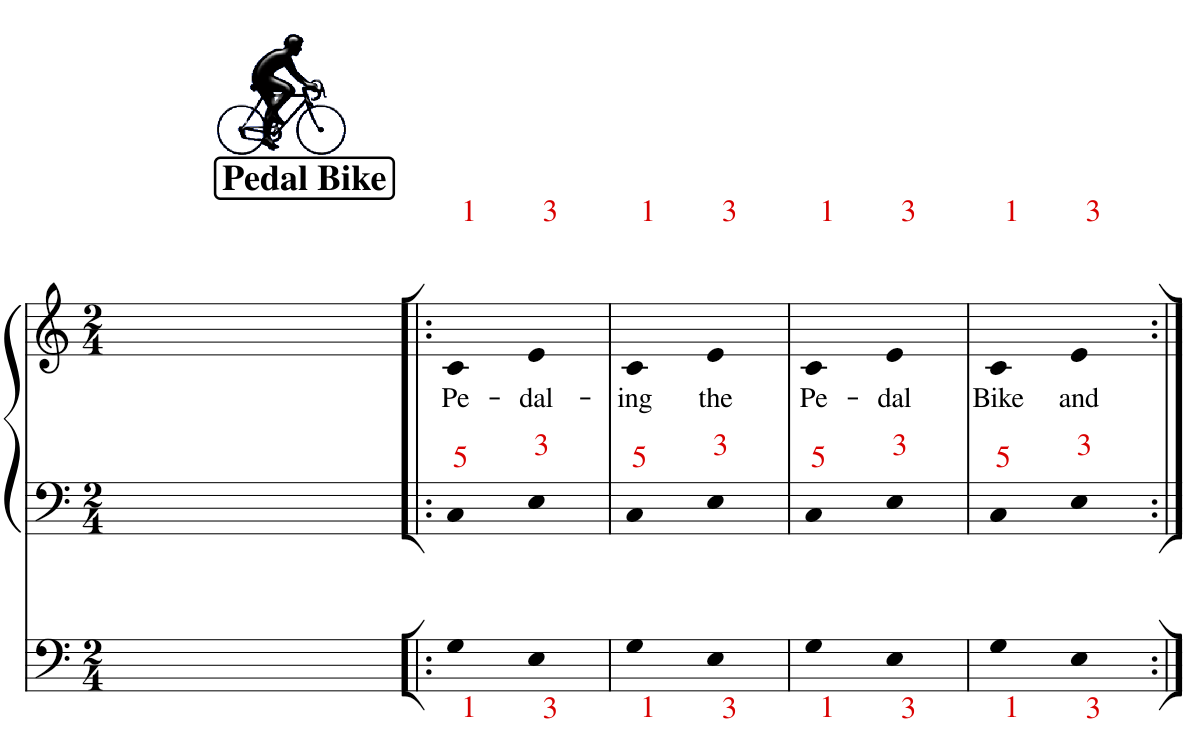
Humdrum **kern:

**kern	**kern	**kern	**kern	**kern	**text
*part3	*part2	*part1	*part1	*part1	*part1
*staff5	*staff4	*staff3	*staff2	*staff1	*staff1
*I"Voice	*I"Voice	*I"Piano	*	*	*
*I'Vo.	*I'Vo.	*I'Pno	*	*	*
!!LO:PB:g=z
*clefG2	*clefG2	*clefF4	*clefF4	*clefG2	*
*k[]	*k[]	*k[]	*k[]	*k[]	*
*M2/4	*M2/4	*M2/4	*M2/4	*M2/4	*
=23	=23	=23	=23	=23	=23
*^	*	*	*	*	*
4r	1ryy	2ryy	2ryy	2ryy	2ryy	.
[4cc	.	.	.	.	.	.
2ryy	.	1.ryy	1.ryy	1.ryy	1.ryy	.
8r	4ee	.	.	.	.	.
4.ff	.	.	.	.	.	.
.	8r	.	.	.	.	.
.	8r	.	.	.	.	.
4gg	4r	.	.	.	.	.
4r	4r	.	.	.	.	.
!!LO:REH:place=s1:a:B:cj:fs=14:t=Pedal Bike
=24!|:	=24!|:	=24!|:	=24!|:	=24!|:	=24!|:	=24!|:
!	!	!	!	!	!	!LO:LY:b
*v	*v	*	*	*	*	*
2r	4c	4G	4C	4c	Pe-
.	4e	2ryy	2ryy	2ryy	.
2cc]	2ryy	.	.	.	.
!	!	!	!	!	!LO:LY:b
.	.	4E	4E	4e	-dal-
=25	=25	=25	=25	=25	=25
!	!	!	!	!	!LO:LY:b
2r	4c	4G	4C	4c	-ing
.	4e	2ryy	2ryy	2ryy	.
2ryy	2ryy	.	.	.	.
!	!	!	!	!	!LO:LY:b
.	.	4E	4E	4e	the
=26	=26	=26	=26	=26	=26
!	!	!	!	!	!LO:LY:b
2r	4c	4G	4C	4c	Pe-
.	4e	2ryy	2ryy	2ryy	.
2ryy	2ryy	.	.	.	.
!	!	!	!	!	!LO:LY:b
.	.	4E	4E	4e	-dal
=27	=27	=27	=27	=27	=27
!	!	!	!	!	!LO:LY:b
2r	4c	4G	4C	4c	Bike
!	!	!	!	!	!LO:LY:b
.	4e	4E	4E	4e	and
=:|!	=:|!	=:|!	=:|!	=:|!	=:|!
*-	*-	*-	*-	*-	*-
